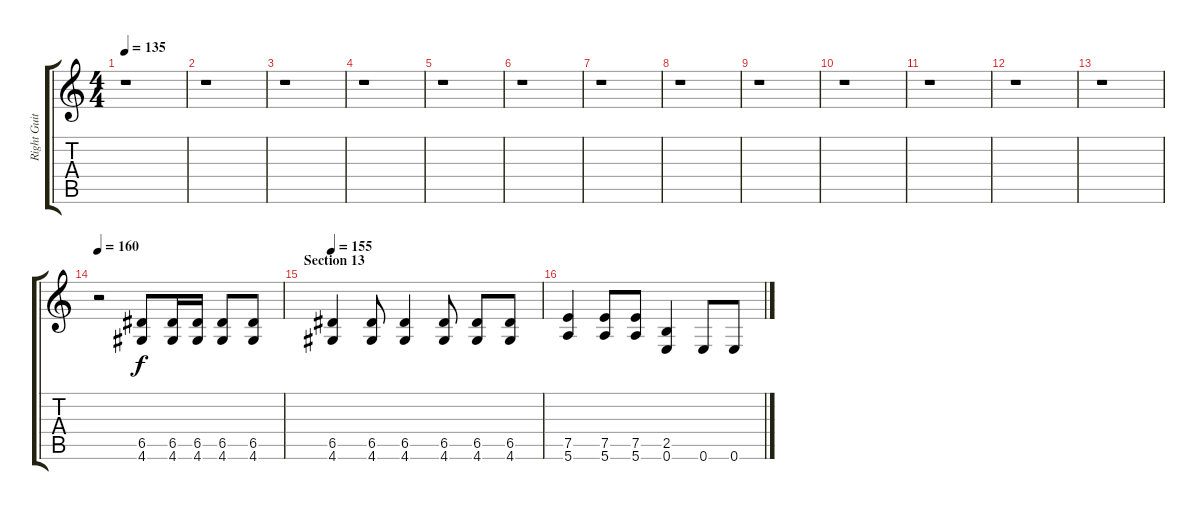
\track ("Right Guitar" "Right Guit") {instrument overdrivenguitar}
\staff {score tabs}
\tuning (E4 B3 G3 D3 A2 E2) {hide}
\ts (4 4)
\tempo 135
\clef g2
\ks c
r.1{dy mf} |
r.1 |
r.1 |
r.1 |
r.1 |
r.1 |
r.1 |
r.1 |
r.1 |
r.1 |
r.1 |
r.1 |
r.1 |
\tempo 160
r.2 (6.5 4.6).8{dy f} (6.5 4.6).16 (6.5 4.6).16 (6.5 4.6).8 (6.5 4.6).8 |
\section ("" "Section 13")
\tempo 155
(6.5 4.6).4 (6.5 4.6).8 (6.5 4.6).4 (6.5 4.6).8 (6.5 4.6).8 (6.5 4.6).8 |
(7.5 5.6).4 (7.5 5.6).8 (7.5 5.6).8 (2.5 0.6).4 0.6.8 0.6.8
